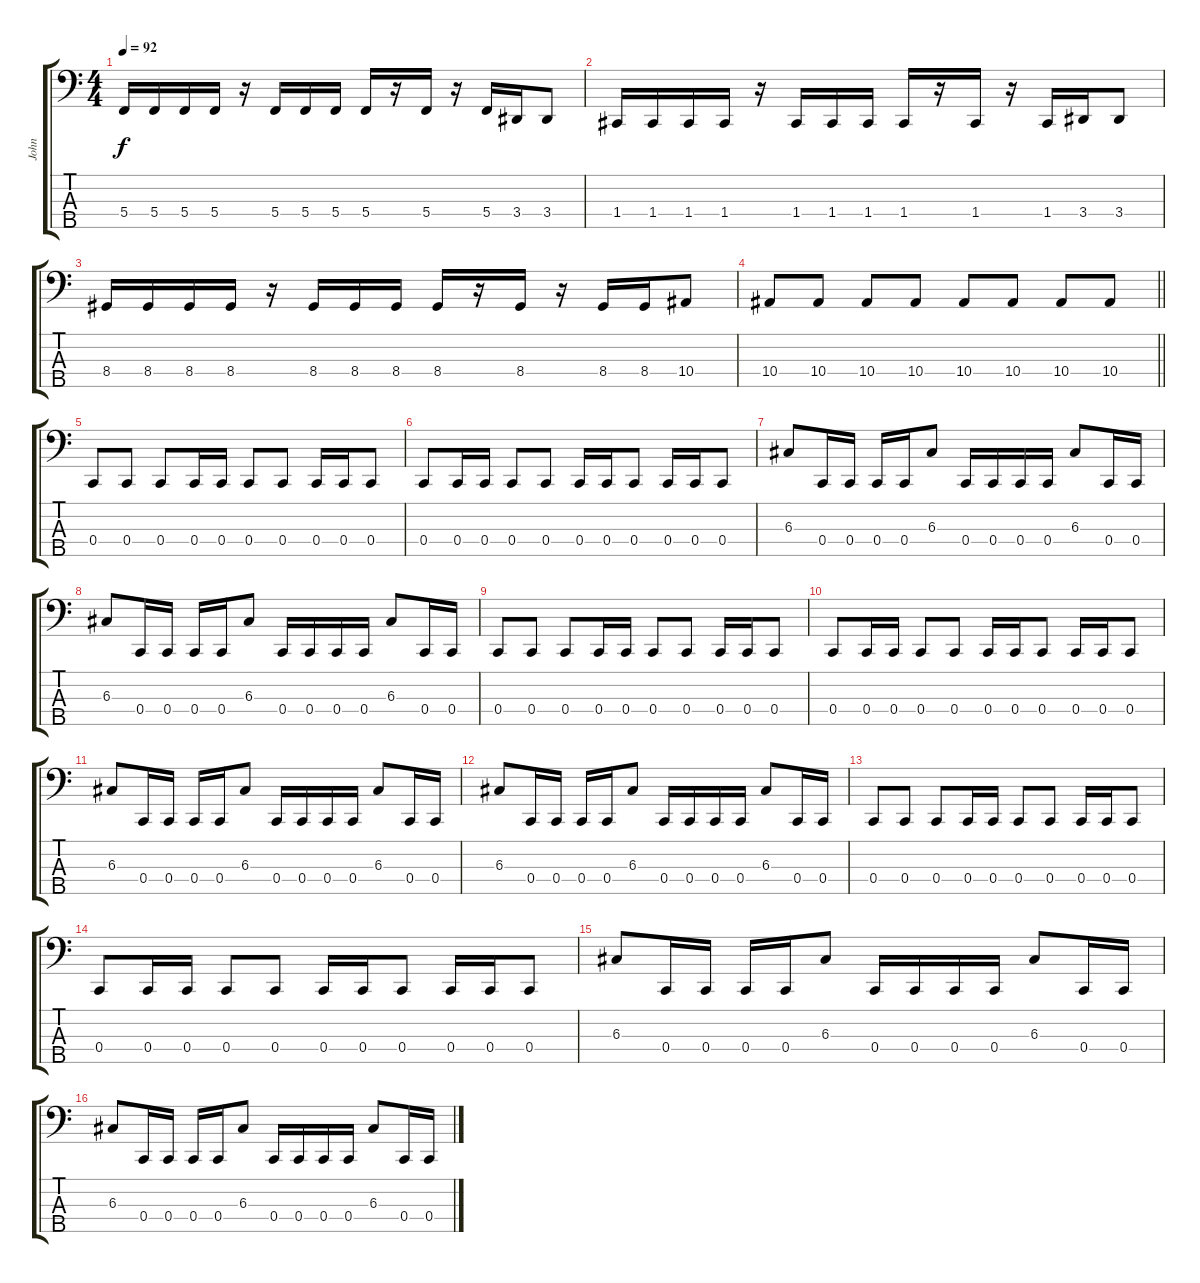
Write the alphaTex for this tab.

\track ("John" "John") {instrument electricbassfinger}
\staff {score tabs}
\tuning (F2 C2 G1 C1 A0) {hide}
\ts (4 4)
\tempo 92
\clef f4
\ks c
5.4.16{dy f} 5.4.16 5.4.16 5.4.16 r.16 5.4.16 5.4.16 5.4.16 5.4.16 r.16 5.4.16 r.16 5.4.16 3.4.16 3.4.8 |
1.4.16 1.4.16 1.4.16 1.4.16 r.16 1.4.16 1.4.16 1.4.16 1.4.16 r.16 1.4.16 r.16 1.4.16 3.4.16 3.4.8 |
8.4.16 8.4.16 8.4.16 8.4.16 r.16 8.4.16 8.4.16 8.4.16 8.4.16 r.16 8.4.16 r.16 8.4.16 8.4.16 10.4.8 |
\barLineRight lightlight
10.4.8 10.4.8 10.4.8 10.4.8 10.4.8 10.4.8 10.4.8 10.4.8 |
0.4.8 0.4.8 0.4.8 0.4.16 0.4.16 0.4.8 0.4.8 0.4.16 0.4.16 0.4.8 |
0.4.8 0.4.16 0.4.16 0.4.8 0.4.8 0.4.16 0.4.16 0.4.8 0.4.16 0.4.16 0.4.8 |
6.3.8 0.4.16 0.4.16 0.4.16 0.4.16 6.3.8 0.4.16 0.4.16 0.4.16 0.4.16 6.3.8 0.4.16 0.4.16 |
6.3.8 0.4.16 0.4.16 0.4.16 0.4.16 6.3.8 0.4.16 0.4.16 0.4.16 0.4.16 6.3.8 0.4.16 0.4.16 |
0.4.8 0.4.8 0.4.8 0.4.16 0.4.16 0.4.8 0.4.8 0.4.16 0.4.16 0.4.8 |
0.4.8 0.4.16 0.4.16 0.4.8 0.4.8 0.4.16 0.4.16 0.4.8 0.4.16 0.4.16 0.4.8 |
6.3.8 0.4.16 0.4.16 0.4.16 0.4.16 6.3.8 0.4.16 0.4.16 0.4.16 0.4.16 6.3.8 0.4.16 0.4.16 |
6.3.8 0.4.16 0.4.16 0.4.16 0.4.16 6.3.8 0.4.16 0.4.16 0.4.16 0.4.16 6.3.8 0.4.16 0.4.16 |
0.4.8 0.4.8 0.4.8 0.4.16 0.4.16 0.4.8 0.4.8 0.4.16 0.4.16 0.4.8 |
0.4.8 0.4.16 0.4.16 0.4.8 0.4.8 0.4.16 0.4.16 0.4.8 0.4.16 0.4.16 0.4.8 |
6.3.8 0.4.16 0.4.16 0.4.16 0.4.16 6.3.8 0.4.16 0.4.16 0.4.16 0.4.16 6.3.8 0.4.16 0.4.16 |
6.3.8 0.4.16 0.4.16 0.4.16 0.4.16 6.3.8 0.4.16 0.4.16 0.4.16 0.4.16 6.3.8 0.4.16 0.4.16
